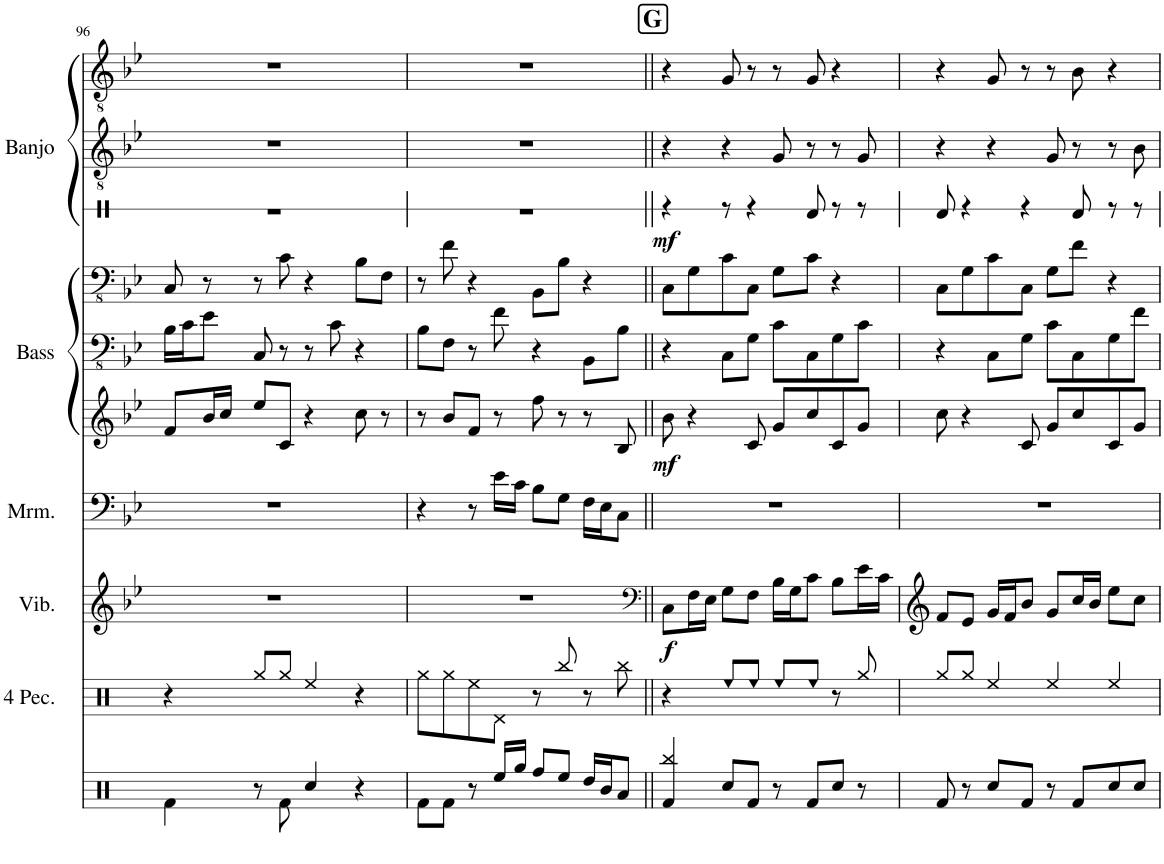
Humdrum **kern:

**kern	**dynam	**kern	**kern	**dynam	**kern	**kern	**kern	**kern
*part7	*part7	*part6	*part5	*part5	*part4	*part3	*part2	*part1
*staff7	*staff7	*staff6	*staff5	*staff5	*staff4	*staff3	*staff2	*staff1
*I"Vibraphone	*	*I"Marimba	*I"Pitched Bongos	*	*I"Guitar 2	*I"Guitar 1	*I"Banjo 2	*I"Banjo 1
*I'Vib.	*	*I'Mrm.	*	*	*	*	*I'Banjo	*
!!LO:PB:g=z
*clefF4	*	*clefG2	*clefG2	*	*clefFv4	*clefFv4	*clefGv2	*clefGv2
*k[b-e-]	*	*k[b-e-]	*k[b-e-]	*	*k[b-e-]	*k[b-e-]	*k[b-e-]	*k[b-e-]
*M4/4	*	*M4/4	*M4/4	*	*M4/4	*M4/4	*M4/4	*M4/4
=96	=96	=96	=96	=96	=96	=96	=96	=96
1r	.	1r	8f/L	.	16BB-\LL	8CC/	1r	1r
.	.	.	.	.	16C\J	.	.	.
.	.	.	16b-/L	.	8E-\J	8r	.	.
.	.	.	16cc/JJ	.	.	.	.	.
.	.	.	8ee-/L	.	8CC/	8r	.	.
.	.	.	8c/J	.	8r	8C\	.	.
.	.	.	4r	.	8r	4r	.	.
.	.	.	.	.	8C\	.	.	.
.	.	.	8cc\	.	4r	8BB-\L	.	.
.	.	.	8r	.	.	8FF\J	.	.
=97	=97	=97	=97	=97	=97	=97	=97	=97
1r	.	4r	8r	.	8BB-\L	8r	1r	1r
.	.	.	8b-/L	.	8FF\J	8F\	.	.
.	.	8r	8f/J	.	8r	4r	.	.
.	.	16e-\LL	8r	.	8F\	.	.	.
.	.	16c\JJ	.	.	.	.	.	.
.	.	8B-\L	8ff\	.	4r	8BBB-\L	.	.
.	.	8G\J	8r	.	.	8BB-\J	.	.
.	.	16F\LL	8r	.	8BBB-\L	4r	.	.
.	.	16E-\J	.	.	.	.	.	.
.	.	8C\J	8B-/	.	8BB-\J	.	.	.
!!LO:REH:place=s1:a:B:cj:fs=14:t=G
=98||	=98||	=98||	=98||	=98||	=98||	=98||	=98||	=98||
*clefF4	*	*	*	*	*	*	*	*
!	!LO:DY:b	!	!	!LO:DY:b	!	!	!	!
8C\L	f	1r	8b-\	mf	4r	8CC\L	4r	4r
16F\L	.	.	4r	.	.	8GG\	.	.
16E-\JJ	.	.	.	.	.	.	.	.
8G\L	.	.	.	.	8CC\L	8C\	4r	8G/
8F\J	.	.	8c/	.	8GG\J	8CC\J	.	8r
16B-\LL	.	.	8g/L	.	8C\L	8GG\L	8G/	8r
16G\J	.	.	.	.	.	.	.	.
8c\J	.	.	8cc/	.	8CC\	8C\J	8r	8G/
8B-\L	.	.	8c/	.	8GG\	4r	8r	4r
16e-\L	.	.	8g/J	.	8C\J	.	8G/	.
16c\JJ	.	.	.	.	.	.	.	.
=99	=99	=99	=99	=99	=99	=99	=99	=99
8f/L	.	1r	8cc\	.	4r	8CC\L	4r	4r
8e-/J	.	.	4r	.	.	8GG\	.	.
16g/LL	.	.	.	.	8CC\L	8C\	4r	8G/
16f/J	.	.	.	.	.	.	.	.
8b-/J	.	.	8c/	.	8GG\J	8CC\J	.	8r
8g/L	.	.	8g/L	.	8C\L	8GG\L	8G/	8r
16cc/L	.	.	8cc/	.	8CC\	8F\J	8r	8B-\
16b-/JJ	.	.	.	.	.	.	.	.
8ee-\L	.	.	8c/	.	8GG\	4r	8r	4r
8cc\J	.	.	8g/J	.	8F\J	.	8B-\	.
=	=	=	=	=	=	=	=	=
*-	*-	*-	*-	*-	*-	*-	*-	*-
